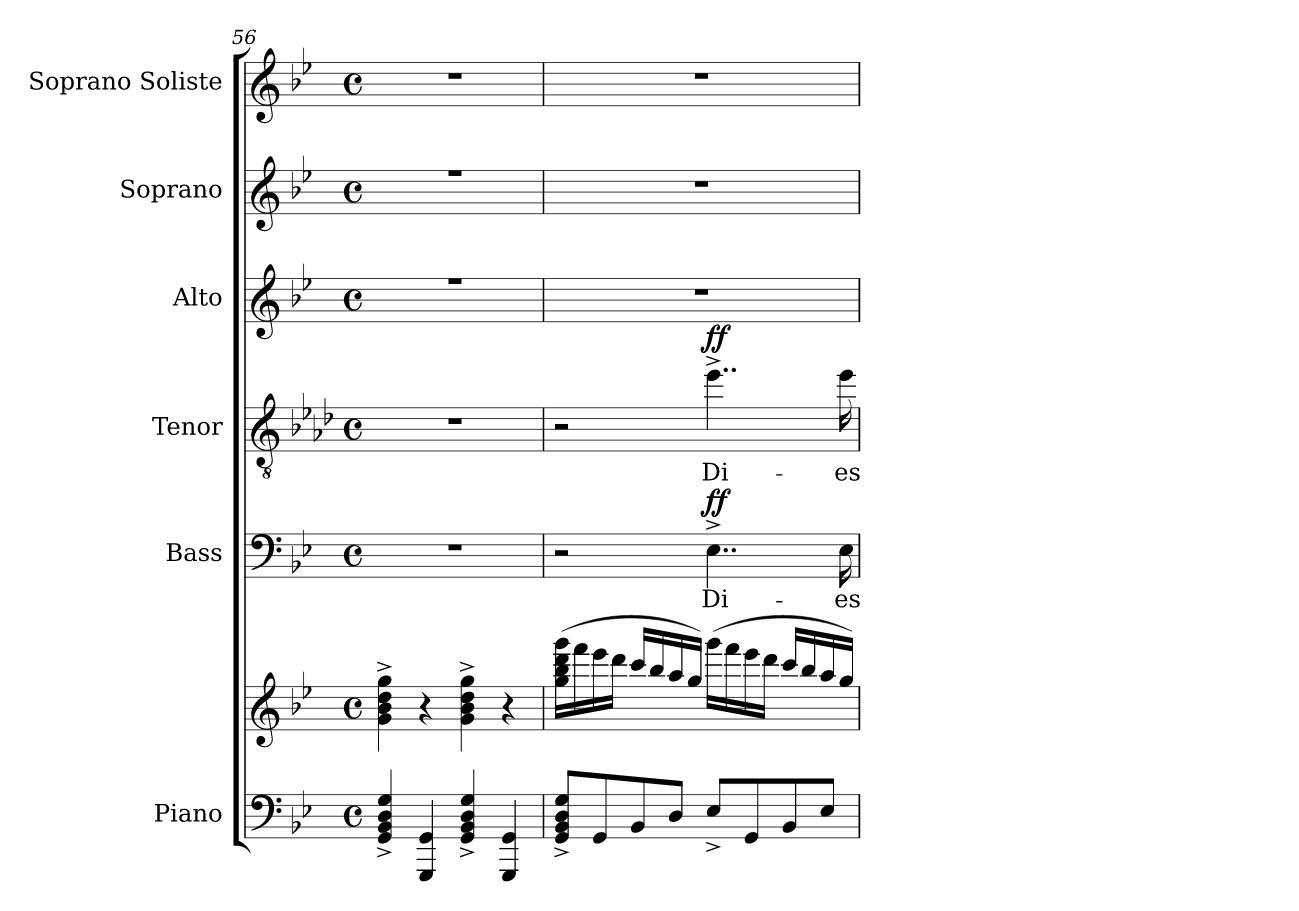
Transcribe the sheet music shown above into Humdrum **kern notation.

**kern	**kern	**kern	**text	**dynam	**kern	**text	**dynam	**kern	**kern	**kern
*part6	*part6	*part5	*part5	*part5	*part4	*part4	*part4	*part3	*part2	*part1
*staff7	*staff6	*staff5	*staff5	*staff5	*staff4	*staff4	*staff4	*staff3	*staff2	*staff1
*I"Piano	*	*I"Bass	*	*	*I"Tenor	*	*	*I"Alto	*I"Soprano	*I"Soprano Soliste
*I'Pno.	*	*I'B.	*	*	*I'T.	*	*	*I'A.	*I'S.	*
!!LO:LB:g=z
*clefF4	*clefG2	*clefF4	*	*	*clefGv2	*	*	*clefG2	*clefG2	*clefG2
*	*	*	*	*	*ITrd8c14	*	*	*	*	*
*k[b-e-]	*k[b-e-]	*k[b-e-]	*	*	*k[b-e-a-d-]	*	*	*k[b-e-]	*k[b-e-]	*k[b-e-]
*M4/4	*M4/4	*M4/4	*	*	*M4/4	*	*	*M4/4	*M4/4	*M4/4
*met(c)	*met(c)	*met(c)	*	*	*met(c)	*	*	*met(c)	*met(c)	*met(c)
=56	=56	=56	=56	=56	=56	=56	=56	=56	=56	=56
*	*	*	*	*	*	*	*	*^	*^	*
4GG/^ 4BB-/^ 4D/^ 4G/^	4g\^ 4b-\^ 4dd\^ 4gg\^	1r	.	.	1r	.	.	1r	1b-yy	1r	1b-yy	1r
4GGG/ 4GG/	4r	.	.	.	.	.	.	.	.	.	.	.
4GG/^ 4BB-/^ 4D/^ 4G/^	4g\^ 4b-\^ 4dd\^ 4gg\^	.	.	.	.	.	.	.	.	.	.	.
4GGG/ 4GG/	4r	.	.	.	.	.	.	.	.	.	.	.
*	*	*	*	*	*	*	*	*v	*v	*	*	*
*	*	*	*	*	*	*	*	*	*v	*v	*
=57	=57	=57	=57	=57	=57	=57	=57	=57	=57	=57
8GG/^ 8BB-/^ 8D/^ 8G/^L	(16gg\ 16bb-\ 16ddd\ 16ggg\LL	2r	.	.	2r	.	.	1r	1r	1r
.	16fff\	.	.	.	.	.	.	.	.	.
8GG/	16eee-\	.	.	.	.	.	.	.	.	.
.	16ddd\JJ	.	.	.	.	.	.	.	.	.
8BB-/	16ccc/LL	.	.	.	.	.	.	.	.	.
.	16bb-/	.	.	.	.	.	.	.	.	.
8D/J	16aa/	.	.	.	.	.	.	.	.	.
.	16gg/JJ)	.	.	.	.	.	.	.	.	.
!	!	!	!	!LO:DY:a	!	!	!LO:DY:a	!	!	!
8E-^/L	(16ggg\LL	4..E-^\	Di-	ff	4..e-^i\	Di-	ff	.	.	.
.	16fff\	.	.	.	.	.	.	.	.	.
8GG/	16eee-\	.	.	.	.	.	.	.	.	.
.	16ddd\JJ	.	.	.	.	.	.	.	.	.
8BB-/	16ccc/LL	.	.	.	.	.	.	.	.	.
.	16bb-/	.	.	.	.	.	.	.	.	.
8E-/J	16aa/	.	.	.	.	.	.	.	.	.
.	16gg/JJ)	16E-\	-es	.	16e-i\	-es	.	.	.	.
=	=	=	=	=	=	=	=	=	=	=
*-	*-	*-	*-	*-	*-	*-	*-	*-	*-	*-
